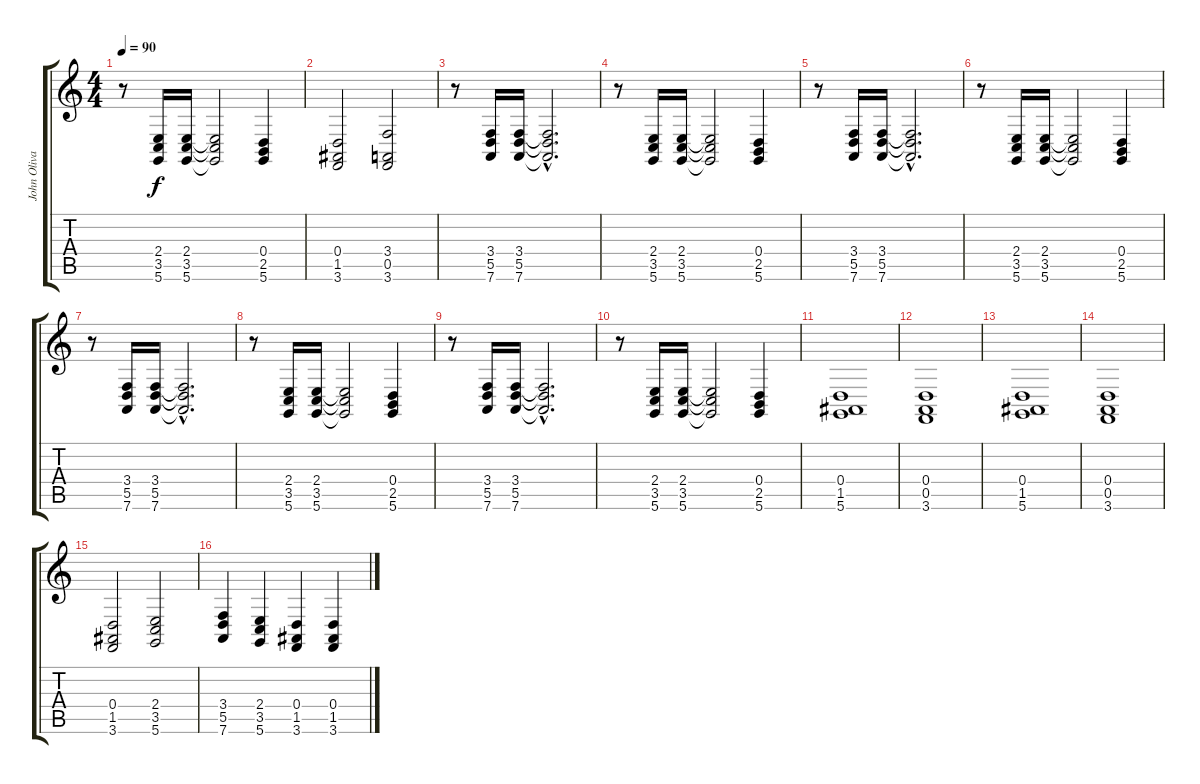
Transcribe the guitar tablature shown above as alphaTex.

\track ("John Oliva (R)" "John Oliva") {instrument acousticgrandpiano}
\staff {score tabs}
\tuning (E4 B3 G3 D3 A2 D2) {hide}
\ts (4 4)
\tempo 90
\clef g2
\ks c
r.8{dy f} (2.4 3.5 5.6).16 (2.4 3.5 5.6).16 (2.4{t} 3.5{t} 5.6{t}).2 (0.4 2.5 5.6).4 |
(0.4 1.5 3.6).2 (3.4 0.5 3.6).2 |
r.8 (3.4 5.5 7.6).16 (3.4 5.5 7.6).16 (3.4{hac t} 5.5{hac t} 7.6{hac t}).2{d} |
r.8 (2.4 3.5 5.6).16 (2.4 3.5 5.6).16 (2.4{t} 3.5{t} 5.6{t}).2 (0.4 2.5 5.6).4 |
r.8 (3.4 5.5 7.6).16 (3.4 5.5 7.6).16 (3.4{hac t} 5.5{hac t} 7.6{hac t}).2{d} |
r.8 (2.4 3.5 5.6).16 (2.4 3.5 5.6).16 (2.4{t} 3.5{t} 5.6{t}).2 (0.4 2.5 5.6).4 |
r.8 (3.4 5.5 7.6).16 (3.4 5.5 7.6).16 (3.4{hac t} 5.5{hac t} 7.6{hac t}).2{d} |
r.8 (2.4 3.5 5.6).16 (2.4 3.5 5.6).16 (2.4{t} 3.5{t} 5.6{t}).2 (0.4 2.5 5.6).4 |
r.8 (3.4 5.5 7.6).16 (3.4 5.5 7.6).16 (3.4{hac t} 5.5{hac t} 7.6{hac t}).2{d} |
r.8 (2.4 3.5 5.6).16 (2.4 3.5 5.6).16 (2.4{t} 3.5{t} 5.6{t}).2 (0.4 2.5 5.6).4 |
(0.4 1.5 5.6).1 |
(0.4 0.5 3.6).1 |
(0.4 1.5 5.6).1 |
(0.4 0.5 3.6).1 |
(0.4 1.5 3.6).2 (2.4 3.5 5.6).2 |
(3.4 5.5 7.6).4 (2.4 3.5 5.6).4 (0.4 1.5 3.6).4 (0.4 1.5 3.6).4
